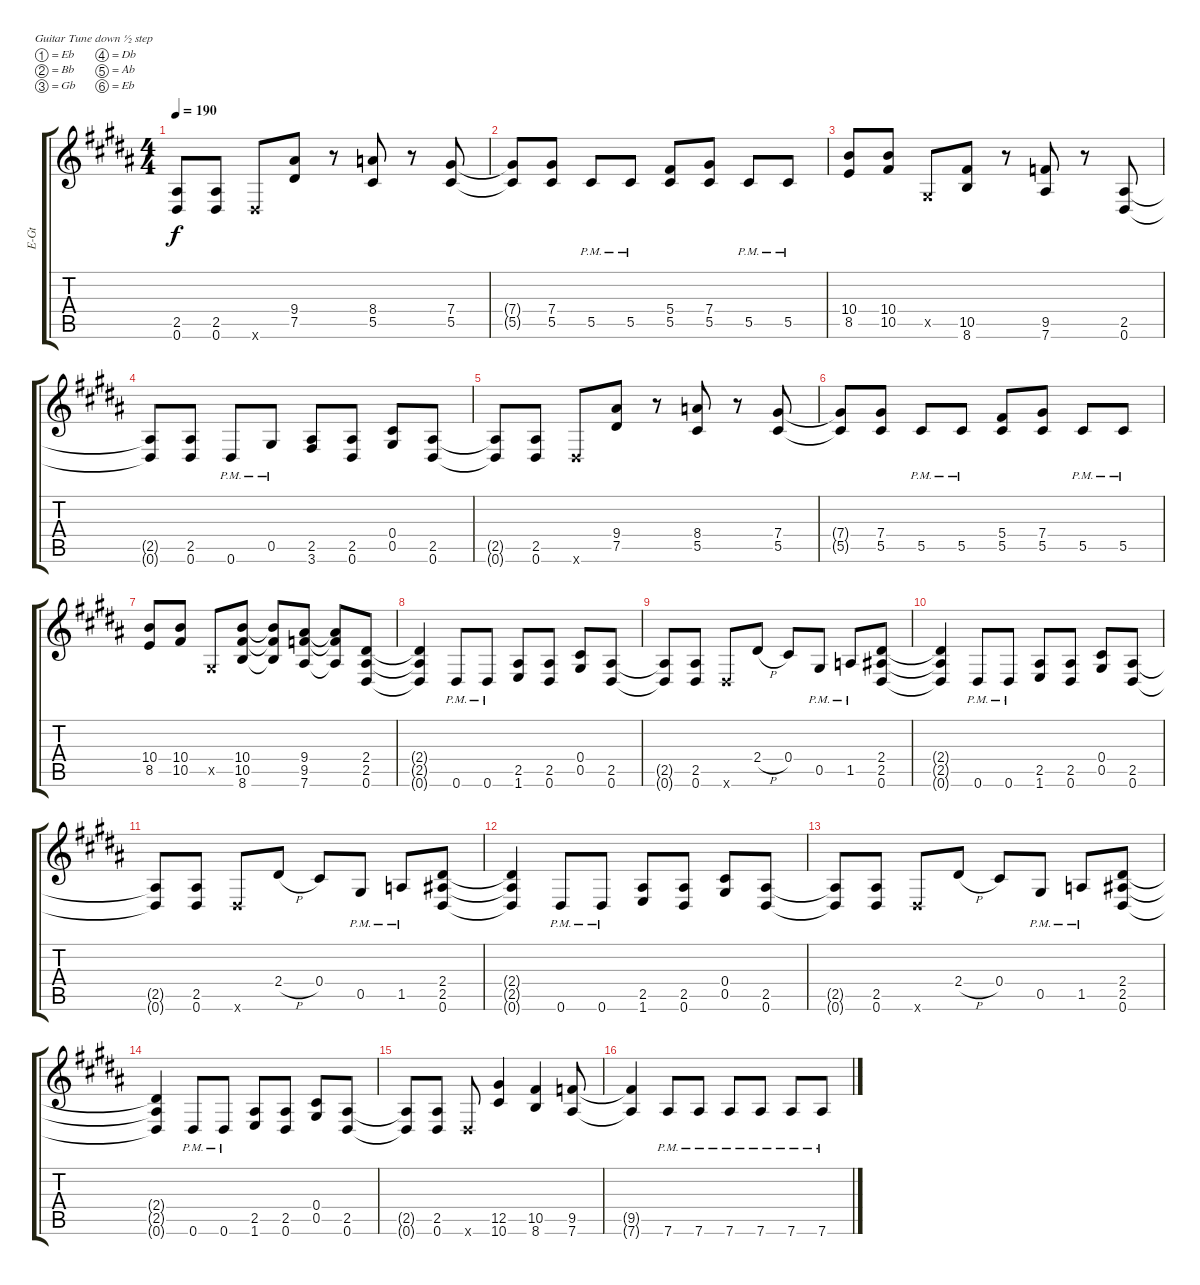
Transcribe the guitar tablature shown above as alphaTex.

\bracketExtendMode groupsimilarinstruments
\otherSystemsTrackNameOrientation horizontal
\track ("Electric Guitar" "E-Gt") {instrument overdrivenguitar}
\staff {score tabs}
\tuning (Eb4 Bb3 Gb3 Db3 Ab2 Eb2)
\ts (4 4)
\tempo 190
\clef g2
\ks b
(0.6{t acc forcenatural} 2.5{t acc forcenatural}).8{dy f} (0.6{acc forcenatural} 2.5{acc forcenatural}).8 0.6{x acc forcenatural}.8 (7.5{acc forcenatural} 9.4{acc forcenatural}).8 r.8 (5.5{acc forcenatural} 8.4{acc b}).8 r.8 (5.5{acc forcenatural} 7.4{acc forcenatural}).8 |
(5.5{t acc forcenatural} 7.4{t acc forcenatural}).8 (5.5{acc forcenatural} 7.4{acc forcenatural}).8 5.5{pm acc forcenatural}.8 5.5{pm acc forcenatural}.8 (5.5{acc forcenatural} 5.4{acc forcenatural}).8 (5.5{acc forcenatural} 7.4{acc forcenatural}).8 5.5{pm acc forcenatural}.8 5.5{pm acc forcenatural}.8 |
(8.5{acc forcenatural} 10.4{acc forcenatural}).8 (10.5{acc forcenatural} 10.4{acc forcenatural}).8 0.5{x acc forcenatural}.8 (8.6{acc forcenatural} 10.5{acc forcenatural}).8 r.8 (7.6{acc forcenatural} 9.5{acc b}).8 r.8 (0.6{acc forcenatural} 2.5{acc forcenatural}).8 |
(2.5{t acc forcenatural} 0.6{t acc forcenatural}).8 (0.6{acc forcenatural} 2.5{acc forcenatural}).8 0.6{pm acc forcenatural}.8 0.5{pm acc forcenatural}.8 (3.6{acc forcenatural} 2.5{acc forcenatural}).8 (0.6{acc forcenatural} 2.5{acc forcenatural}).8 (0.5{acc forcenatural} 0.4{acc forcenatural}).8 (0.6{acc forcenatural} 2.5{acc forcenatural}).8 |
(0.6{t acc forcenatural} 2.5{t acc forcenatural}).8 (0.6{acc forcenatural} 2.5{acc forcenatural}).8 0.6{x acc forcenatural}.8 (7.5{acc forcenatural} 9.4{acc forcenatural}).8 r.8 (5.5{acc forcenatural} 8.4{acc b}).8 r.8 (5.5{acc forcenatural} 7.4{acc forcenatural}).8 |
(5.5{t acc forcenatural} 7.4{t acc forcenatural}).8 (5.5{acc forcenatural} 7.4{acc forcenatural}).8 5.5{pm acc forcenatural}.8 5.5{pm acc forcenatural}.8 (5.5{acc forcenatural} 5.4{acc forcenatural}).8 (5.5{acc forcenatural} 7.4{acc forcenatural}).8 5.5{pm acc forcenatural}.8 5.5{pm acc forcenatural}.8 |
(8.5{acc forcenatural} 10.4{acc forcenatural}).8 (10.5{acc forcenatural} 10.4{acc forcenatural}).8 0.5{x acc forcenatural}.8 (8.6{acc forcenatural} 10.5{acc forcenatural} 10.4{acc forcenatural}).8 (8.6{t acc forcenatural} 10.5{t acc forcenatural} 10.4{t acc forcenatural}).8 (7.6{acc forcenatural} 9.5{acc b} 9.4{acc forcenatural}).8 (9.4{t acc forcenatural} 9.5{t acc b} 7.6{t acc forcenatural}).8 (0.6{acc forcenatural} 2.5{acc forcenatural} 2.4{acc forcenatural}).8 |
(2.5{t acc forcenatural} 0.6{t acc forcenatural} 2.4{t acc forcenatural}).4 0.6{pm acc forcenatural}.8 0.6{pm acc forcenatural}.8 (1.6{acc forcenatural} 2.5{acc forcenatural}).8 (0.6{acc forcenatural} 2.5{acc forcenatural}).8 (0.5{acc forcenatural} 0.4{acc forcenatural}).8 (0.6{acc forcenatural} 2.5{acc forcenatural}).8 |
(0.6{t acc forcenatural} 2.5{t acc forcenatural}).8 (0.6{acc forcenatural} 2.5{acc forcenatural}).8 0.6{x acc forcenatural}.8 2.4{h acc forcenatural}.8 0.4{acc forcenatural}.8 0.5{pm acc forcenatural}.8 1.5{pm acc b}.8 (0.6{acc forcenatural} 2.5{acc forcenatural} 2.4{acc forcenatural}).8 |
(2.5{t acc forcenatural} 0.6{t acc forcenatural} 2.4{t acc forcenatural}).4 0.6{pm acc forcenatural}.8 0.6{pm acc forcenatural}.8 (1.6{acc forcenatural} 2.5{acc forcenatural}).8 (0.6{acc forcenatural} 2.5{acc forcenatural}).8 (0.5{acc forcenatural} 0.4{acc forcenatural}).8 (0.6{acc forcenatural} 2.5{acc forcenatural}).8 |
(0.6{t acc forcenatural} 2.5{t acc forcenatural}).8 (0.6{acc forcenatural} 2.5{acc forcenatural}).8 0.6{x acc forcenatural}.8 2.4{h acc forcenatural}.8 0.4{acc forcenatural}.8 0.5{pm acc forcenatural}.8 1.5{pm acc b}.8 (0.6{acc forcenatural} 2.5{acc forcenatural} 2.4{acc forcenatural}).8 |
(2.5{t acc forcenatural} 0.6{t acc forcenatural} 2.4{t acc forcenatural}).4 0.6{pm acc forcenatural}.8 0.6{pm acc forcenatural}.8 (1.6{acc forcenatural} 2.5{acc forcenatural}).8 (0.6{acc forcenatural} 2.5{acc forcenatural}).8 (0.5{acc forcenatural} 0.4{acc forcenatural}).8 (0.6{acc forcenatural} 2.5{acc forcenatural}).8 |
(0.6{t acc forcenatural} 2.5{t acc forcenatural}).8 (0.6{acc forcenatural} 2.5{acc forcenatural}).8 0.6{x acc forcenatural}.8 2.4{h acc forcenatural}.8 0.4{acc forcenatural}.8 0.5{pm acc forcenatural}.8 1.5{pm acc b}.8 (0.6{acc forcenatural} 2.5{acc forcenatural} 2.4{acc forcenatural}).8 |
(2.5{t acc forcenatural} 0.6{t acc forcenatural} 2.4{t acc forcenatural}).4 0.6{pm acc forcenatural}.8 0.6{pm acc forcenatural}.8 (1.6{acc forcenatural} 2.5{acc forcenatural}).8 (0.6{acc forcenatural} 2.5{acc forcenatural}).8 (0.5{acc forcenatural} 0.4{acc forcenatural}).8 (0.6{acc forcenatural} 2.5{acc forcenatural}).8 |
(0.6{t acc forcenatural} 2.5{t acc forcenatural}).8 (2.5{acc forcenatural} 0.6{acc forcenatural}).8 0.6{x acc forcenatural}.8 (10.6{acc forcenatural} 12.5{acc forcenatural}).4 (8.6{acc forcenatural} 10.5{acc forcenatural}).4 (9.5{acc b} 7.6{acc forcenatural}).8 |
(9.5{t acc b} 7.6{t acc forcenatural}).4 7.6{pm acc forcenatural}.8 7.6{pm acc forcenatural}.8 7.6{pm acc forcenatural}.8 7.6{pm acc forcenatural}.8 7.6{pm acc forcenatural}.8 7.6{pm acc forcenatural}.8
